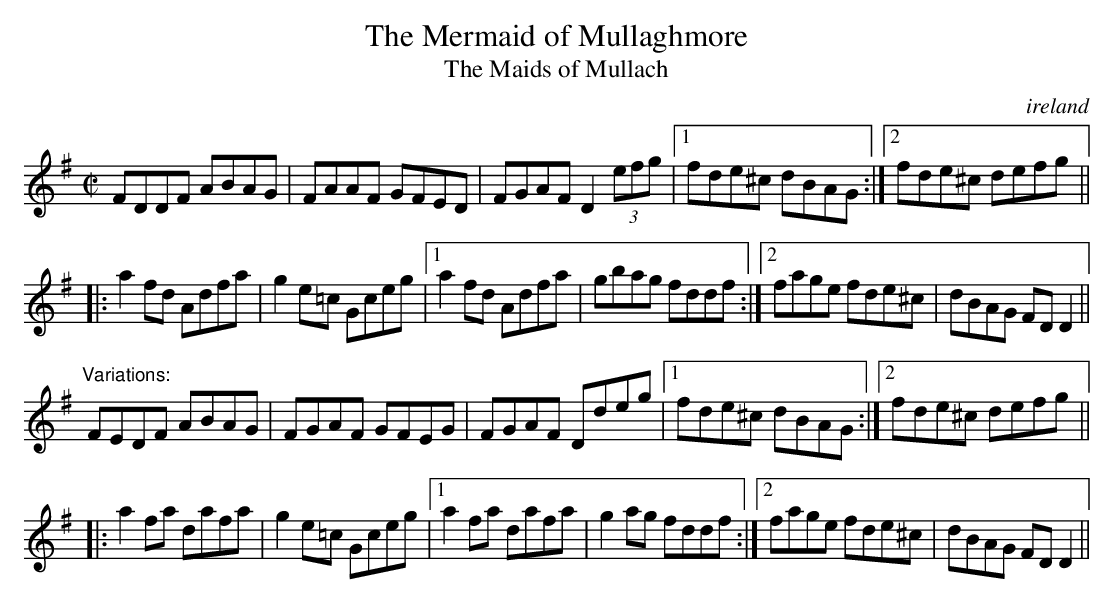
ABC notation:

X:1
T:Mermaid of Mullaghmore, The
T:Maids of Mullach, The
O:ireland
M:C|
K:Dmix
FDDF ABAG|FAAF GFED|FGAF D2 (3efg|1 fde^c dBAG:|2 fde^c defg||
|:a2fd Adfa|g2e=c Gceg|1 a2fd Adfa|gbag fddf:|2 fage fde^c|dBAG FDD2||
"Variations:"
FEDF ABAG|FGAF GFEG|FGAF Ddeg|1 fde^c dBAG:|2 fde^c defg||
|:a2fa dafa|g2e=c Gceg|1 a2fa dafa|g2ag fddf:|2 fage fde^c|dBAG FDD2||
